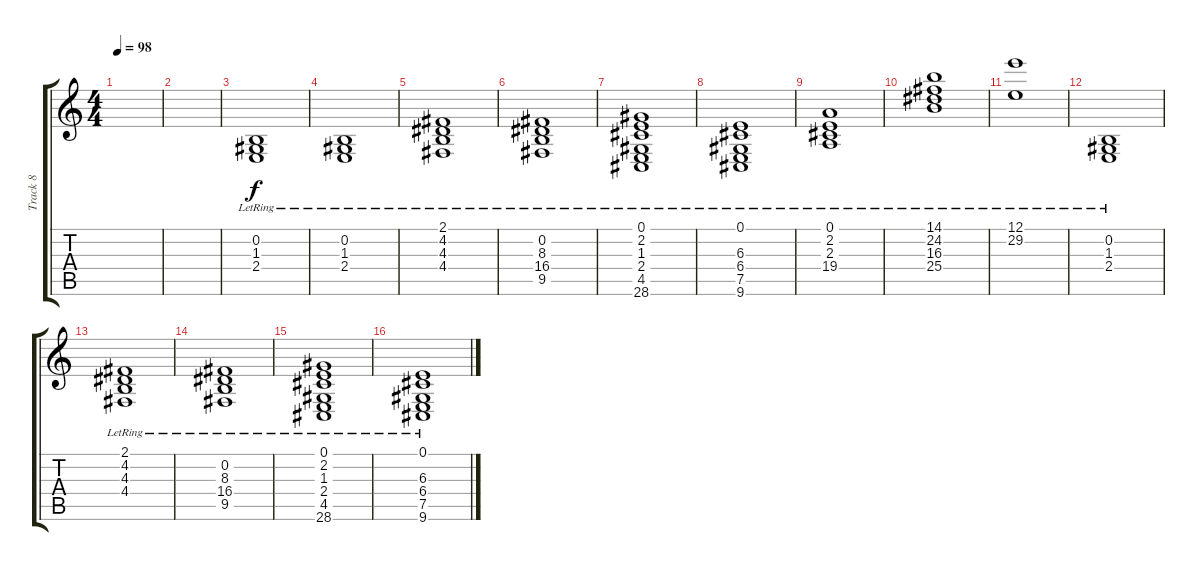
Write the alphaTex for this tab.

\track ("Track 8" "Track 8") {instrument fx7echoes}
\staff {score tabs}
\tuning (E4 B3 G3 D3 A2 E2) {hide}
\ts (4 4)
\tempo 98
\clef g2
\ks c
|
|
(0.2 1.3 2.4{lr}).1 |
(0.2{lr} 1.3 2.4).1 |
(2.1 4.2 4.3 4.4{lr}).1 |
(0.2 8.3 16.4 9.5{lr}).1 |
(0.1 2.2 1.3 2.4 4.5 28.6{lr}).1 |
(0.1 6.3 6.4 7.5 9.6{lr}).1 |
(0.1 2.2 2.3{lr} 19.4).1 |
(14.1 24.2 16.3{lr} 25.4).1 |
(12.1 29.2{lr}).1 |
(0.2{lr} 1.3 2.4).1 |
(2.1 4.2 4.3 4.4{lr}).1 |
(0.2 8.3 16.4 9.5{lr}).1 |
(0.1 2.2 1.3 2.4 4.5 28.6{lr}).1 |
(0.1 6.3 6.4 7.5 9.6{lr}).1
